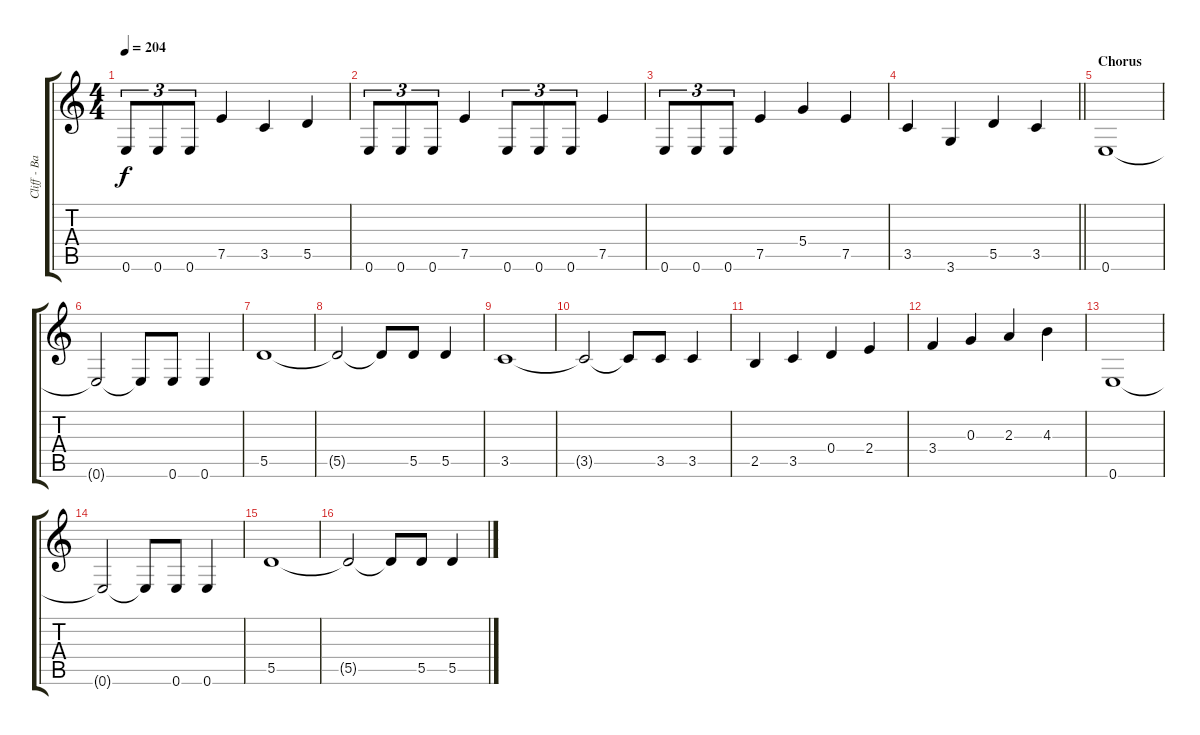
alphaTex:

\track ("Cliff - Bass" "Cliff - Ba") {solo instrument electricbassfinger}
\staff {score tabs}
\tuning (E4 B3 G3 D3 A2 E2) {hide}
\ts (4 4)
\tempo 204
\clef g2
\ks c
0.6.8{tu (3 2) dy f} 0.6.8{tu (3 2)} 0.6.8{tu (3 2)} 7.5.4 3.5.4 5.5.4 |
0.6.8{tu (3 2)} 0.6.8{tu (3 2)} 0.6.8{tu (3 2)} 7.5.4 0.6.8{tu (3 2)} 0.6.8{tu (3 2)} 0.6.8{tu (3 2)} 7.5.4 |
0.6.8{tu (3 2)} 0.6.8{tu (3 2)} 0.6.8{tu (3 2)} 7.5.4 5.4.4 7.5.4 |
\barLineRight lightlight
3.5.4 3.6.4 5.5.4 3.5.4 |
\section ("" "Chorus")
0.6.1 |
0.6{t}.2 0.6{t}.8 0.6.8 0.6.4 |
5.5.1 |
5.5{t}.2 5.5{t}.8 5.5.8 5.5.4 |
3.5.1 |
3.5{t}.2 3.5{t}.8 3.5.8 3.5.4 |
2.5.4 3.5.4 0.4.4 2.4.4 |
3.4.4 0.3.4 2.3.4 4.3.4 |
0.6.1 |
0.6{t}.2 0.6{t}.8 0.6.8 0.6.4 |
5.5.1 |
5.5{t}.2 5.5{t}.8 5.5.8 5.5.4
